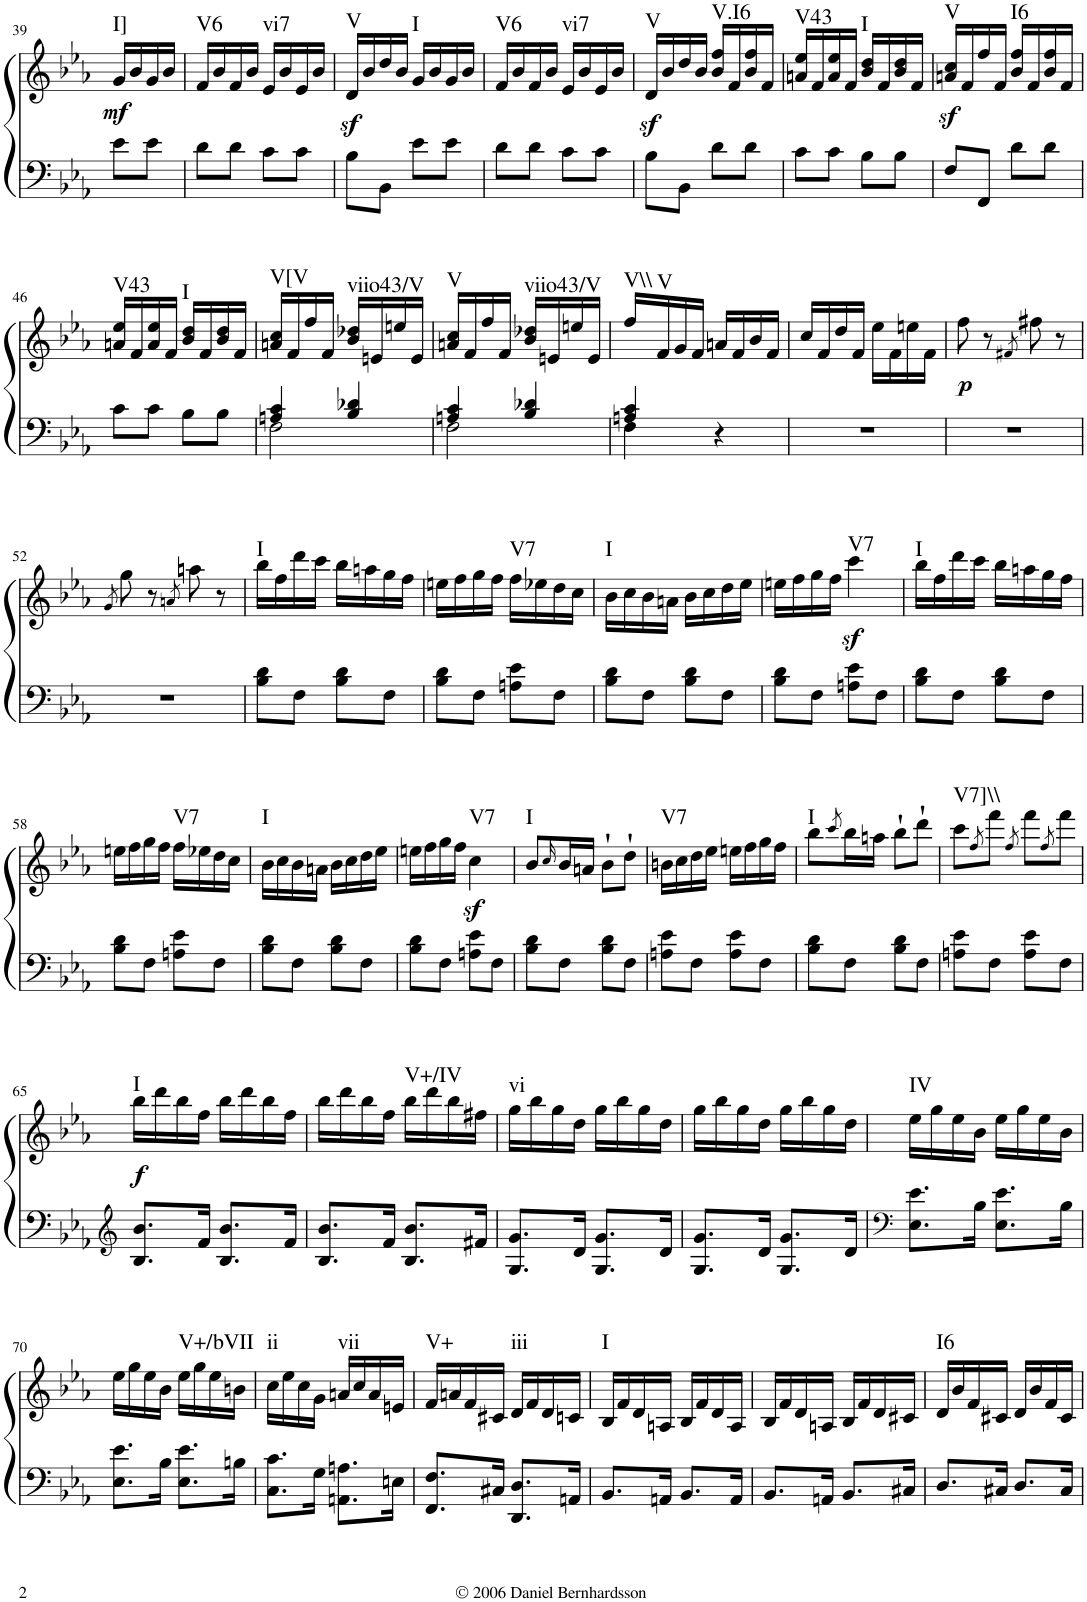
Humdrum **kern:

**kern	**kern	**dynam	**harte
*part1	*part1	*part1	*part1
*staff2	*staff1	*staff1/2	*
*I"Piano	*	*	*
*I'Pno.	*	*	*
!!LO:PB:g=z
*clefF4	*clefG2	*	*
*k[b-e-a-]	*k[b-e-a-]	*	*
*M2/4	*M2/4	*	*
=39	=39	=39	=39
!	!	!LO:DY:b	!LO:H:kt=I]
8e-\L	16g/LL	mf	N
.	16b-/	.	.
8e-\J	16g/	.	.
.	16b-/JJ	.	.
=40	=40	=40	=40
!	!	!	!LO:H:kt=V6
8d\L	16f/LL	.	N
.	16b-/	.	.
8d\J	16f/	.	.
.	16b-/JJ	.	.
!	!	!	!LO:H:kt=vi7
8c\L	16e-/LL	.	N
.	16b-/	.	.
8c\J	16e-/	.	.
.	16b-/JJ	.	.
=41	=41	=41	=41
!	!	!LO:DY:b	!LO:H:kt=V
8B-\L	16d/LL	sf	N
.	16b-/	.	.
8BB-\J	16dd/	.	.
.	16b-/JJ	.	.
!	!	!	!LO:H:kt=I
8e-\L	16g/LL	.	N
.	16b-/	.	.
8e-\J	16g/	.	.
.	16b-/JJ	.	.
=42	=42	=42	=42
!	!	!	!LO:H:kt=V6
8d\L	16f/LL	.	N
.	16b-/	.	.
8d\J	16f/	.	.
.	16b-/JJ	.	.
!	!	!	!LO:H:kt=vi7
8c\L	16e-/LL	.	N
.	16b-/	.	.
8c\J	16e-/	.	.
.	16b-/JJ	.	.
=43	=43	=43	=43
!	!	!LO:DY:b	!LO:H:kt=V
8B-\L	16d/LL	sf	N
.	16b-/	.	.
8BB-\J	16dd/	.	.
.	16b-/JJ	.	.
!	!	!	!LO:H:kt=V.I6
8d\L	16b-/ 16ff/LL	.	N
.	16f/	.	.
8d\J	16b-/ 16ff/	.	.
.	16f/JJ	.	.
=44	=44	=44	=44
!	!	!	!LO:H:kt=V43
8c\L	16an/ 16ee-/LL	.	N
.	16f/	.	.
8c\J	16a/ 16ee-/	.	.
.	16f/JJ	.	.
!	!	!	!LO:H:kt=I
8B-\L	16b-/ 16dd/LL	.	N
.	16f/	.	.
8B-\J	16b-/ 16dd/	.	.
.	16f/JJ	.	.
=45	=45	=45	=45
!	!	!LO:DY:b	!LO:H:kt=V
8F/L	16an/ 16cc/LL	sf	N
.	16f/	.	.
8FF/J	16ff/	.	.
.	16f/JJ	.	.
!	!	!	!LO:H:kt=I6
8d\L	16b-/ 16ff/LL	.	N
.	16f/	.	.
8d\J	16b-/ 16ff/	.	.
.	16f/JJ	.	.
!!LO:LB:g=z
=46	=46	=46	=46
!	!	!	!LO:H:kt=V43
8c\L	16an/ 16ee-/LL	.	N
.	16f/	.	.
8c\J	16a/ 16ee-/	.	.
.	16f/JJ	.	.
!	!	!	!LO:H:kt=I
8B-\L	16b-/ 16dd/LL	.	N
.	16f/	.	.
8B-\J	16b-/ 16dd/	.	.
.	16f/JJ	.	.
=47	=47	=47	=47
*^	*	*	*
!	!	!	!	!LO:H:kt=V[V
4An/ 4c/	2F\	16an/ 16cc/LL	.	N
.	.	16f/	.	.
.	.	16ff/	.	.
.	.	16f/JJ	.	.
!	!	!	!	!LO:H:kt=viio43/V
4B-/ 4d-X/	.	16b-/ 16dd-X/LL	.	N
.	.	16en/	.	.
.	.	16een/	.	.
.	.	16e/JJ	.	.
=48	=48	=48	=48	=48
!	!	!	!	!LO:H:kt=V
4An/ 4c/	2F\	16an/ 16cc/LL	.	N
.	.	16f/	.	.
.	.	16ff/	.	.
.	.	16f/JJ	.	.
!	!	!	!	!LO:H:kt=viio43/V
4B-/ 4d-X/	.	16b-/ 16dd-X/LL	.	N
.	.	16en/	.	.
.	.	16een/	.	.
.	.	16e/JJ	.	.
=49	=49	=49	=49	=49
!	!	!	!	!LO:H:kt=V\\
4An/ 4c/	4F\	16ff/LL	.	N
!	!	!	!	!LO:H:kt=V
.	.	16f/	.	N
.	.	16g/	.	.
.	.	16f/JJ	.	.
4r	4ryy	16an/LL	.	.
.	.	16f/	.	.
.	.	16b-/	.	.
.	.	16f/JJ	.	.
*v	*v	*	*	*
=50	=50	=50	=50
2r	16cc/LL	.	.
.	16f/	.	.
.	16dd/	.	.
.	16f/JJ	.	.
.	16ee-\LL	.	.
.	16f\	.	.
.	16een\	.	.
.	16f\JJ	.	.
=51	=51	=51	=51
!	!	!LO:DY:b	!
2r	8ff\	p	.
.	8r	.	.
.	8qf#X/	.	.
.	8ff#X\	.	.
.	8r	.	.
!!LO:LB:g=z
=52	=52	=52	=52
.	8qg/	.	.
2r	8gg\	.	.
.	8r	.	.
.	8qan/	.	.
.	8aan\	.	.
.	8r	.	.
=53	=53	=53	=53
!	!	!	!LO:H:kt=I
8B-\ 8d\L	16bb-\LL	.	N
.	16ff\	.	.
8F\J	16ddd\	.	.
.	16ccc\JJ	.	.
8B-\ 8d\L	16bb-\LL	.	.
.	16aan\	.	.
8F\J	16gg\	.	.
.	16ff\JJ	.	.
=54	=54	=54	=54
8B-\ 8d\L	16een\LL	.	.
.	16ff\	.	.
8F\J	16gg\	.	.
.	16ff\JJ	.	.
!	!	!	!LO:H:kt=V7
8An\ 8e-\L	16ff\LL	.	N
.	16ee-X\	.	.
8F\J	16dd\	.	.
.	16cc\JJ	.	.
=55	=55	=55	=55
!	!	!	!LO:H:kt=I
8B-\ 8d\L	16b-\LL	.	N
.	16cc\	.	.
8F\J	16b-\	.	.
.	16an\JJ	.	.
8B-\ 8d\L	16b-\LL	.	.
.	16cc\	.	.
8F\J	16dd\	.	.
.	16ee-\JJ	.	.
=56	=56	=56	=56
8B-\ 8d\L	16een\LL	.	.
.	16ff\	.	.
8F\J	16gg\	.	.
.	16ff\JJ	.	.
!	!	!LO:DY:b	!LO:H:kt=V7
8An\ 8e-\L	4ccc\	sf	N
8F\J	.	.	.
=57	=57	=57	=57
!	!	!	!LO:H:kt=I
8B-\ 8d\L	16bb-\LL	.	N
.	16ff\	.	.
8F\J	16ddd\	.	.
.	16ccc\JJ	.	.
8B-\ 8d\L	16bb-\LL	.	.
.	16aan\	.	.
8F\J	16gg\	.	.
.	16ff\JJ	.	.
!!LO:LB:g=z
=58	=58	=58	=58
8B-\ 8d\L	16een\LL	.	.
.	16ff\	.	.
8F\J	16gg\	.	.
.	16ff\JJ	.	.
!	!	!	!LO:H:kt=V7
8An\ 8e-\L	16ff\LL	.	N
.	16ee-X\	.	.
8F\J	16dd\	.	.
.	16cc\JJ	.	.
=59	=59	=59	=59
!	!	!	!LO:H:kt=I
8B-\ 8d\L	16b-\LL	.	N
.	16cc\	.	.
8F\J	16b-\	.	.
.	16an\JJ	.	.
8B-\ 8d\L	16b-\LL	.	.
.	16cc\	.	.
8F\J	16dd\	.	.
.	16ee-\JJ	.	.
=60	=60	=60	=60
8B-\ 8d\L	16een\LL	.	.
.	16ff\	.	.
8F\J	16gg\	.	.
.	16ff\JJ	.	.
!	!	!LO:DY:b	!LO:H:kt=V7
8An\ 8e-\L	4cc\	sf	N
8F\J	.	.	.
=61	=61	=61	=61
!	!	!	!LO:H:kt=I
8B-\ 8d\L	8b-/L	.	N
.	16qcc/	.	.
8F\J	16b-/L	.	.
.	16an/JJ	.	.
8B-\ 8d\L	8b-`\L	.	.
8F\J	8dd`\J	.	.
=62	=62	=62	=62
!	!	!	!LO:H:kt=V7
8An\ 8e-\L	16bn\LL	.	N
.	16cc\	.	.
8F\J	16dd\	.	.
.	16ee-\JJ	.	.
8A\ 8e-\L	16een\LL	.	.
.	16ff\	.	.
8F\J	16gg\	.	.
.	16ff\JJ	.	.
=63	=63	=63	=63
!	!	!	!LO:H:kt=I
8B-\ 8d\L	8bb-\L	.	N
.	8qccc/	.	.
8F\J	16bb-\L	.	.
.	16aan\JJ	.	.
8B-\ 8d\L	8bb-`\L	.	.
8F\J	8ddd`\J	.	.
=64	=64	=64	=64
!	!	!	!LO:H:kt=V7]\\
8An\ 8e-\L	8ccc\L	.	N
.	8qff/	.	.
8F\J	8fff\J	.	.
.	8qff/	.	.
8A\ 8e-\L	8fff\L	.	.
.	8qff/	.	.
8F\J	8fff\J	.	.
!!LO:LB:g=z
=65	=65	=65	=65
*clefG2	*	*	*
!	!	!LO:DY:b	!LO:H:kt=I
8.B-/ 8.b-/L	16bb-\LL	f	N
.	16ddd\	.	.
.	16bb-\	.	.
16f/Jk	16ff\JJ	.	.
8.B-/ 8.b-/L	16bb-\LL	.	.
.	16ddd\	.	.
.	16bb-\	.	.
16f/Jk	16ff\JJ	.	.
=66	=66	=66	=66
8.B-/ 8.b-/L	16bb-\LL	.	.
.	16ddd\	.	.
.	16bb-\	.	.
16f/Jk	16ff\JJ	.	.
!	!	!	!LO:H:kt=V+/IV
8.B-/ 8.b-/L	16bb-\LL	.	N
.	16ddd\	.	.
.	16bb-\	.	.
16f#X/Jk	16ff#X\JJ	.	.
=67	=67	=67	=67
!	!	!	!LO:H:kt=vi
8.G/ 8.g/L	16gg\LL	.	N
.	16bb-\	.	.
.	16gg\	.	.
16d/Jk	16dd\JJ	.	.
8.G/ 8.g/L	16gg\LL	.	.
.	16bb-\	.	.
.	16gg\	.	.
16d/Jk	16dd\JJ	.	.
=68	=68	=68	=68
8.G/ 8.g/L	16gg\LL	.	.
.	16bb-\	.	.
.	16gg\	.	.
16d/Jk	16dd\JJ	.	.
8.G/ 8.g/L	16gg\LL	.	.
.	16bb-\	.	.
.	16gg\	.	.
16d/Jk	16dd\JJ	.	.
=69	=69	=69	=69
*clefF4	*	*	*
!	!	!	!LO:H:kt=IV
8.E-\ 8.e-\L	16ee-\LL	.	N
.	16gg\	.	.
.	16ee-\	.	.
16B-\Jk	16b-\JJ	.	.
8.E-\ 8.e-\L	16ee-\LL	.	.
.	16gg\	.	.
.	16ee-\	.	.
16B-\Jk	16b-\JJ	.	.
!!LO:LB:g=z
=70	=70	=70	=70
8.E-\ 8.e-\L	16ee-\LL	.	.
.	16gg\	.	.
.	16ee-\	.	.
16B-\Jk	16b-\JJ	.	.
!	!	!	!LO:H:kt=V+/bVII
8.E-\ 8.e-\L	16ee-\LL	.	N
.	16gg\	.	.
.	16ee-\	.	.
16Bn\Jk	16bn\JJ	.	.
=71	=71	=71	=71
!	!	!	!LO:H:kt=ii
8.C\ 8.c\L	16cc\LL	.	N
.	16ee-\	.	.
.	16cc\	.	.
16G\Jk	16g\JJ	.	.
!	!	!	!LO:H:kt=vii
8.AAn\ 8.An\L	16an/LL	.	N
.	16cc/	.	.
.	16a/	.	.
16En\Jk	16en/JJ	.	.
=72	=72	=72	=72
!	!	!	!LO:H:kt=V+
8.FF/ 8.F/L	16f/LL	.	N
.	16an/	.	.
.	16f/	.	.
16C#X/Jk	16c#X/JJ	.	.
!	!	!	!LO:H:kt=iii
8.DD/ 8.D/L	16d/LL	.	N
.	16f/	.	.
.	16d/	.	.
16AAn/Jk	16cn/JJ	.	.
=73	=73	=73	=73
!	!	!	!LO:H:kt=I
8.BB-/L	16B-/LL	.	N
.	16f/	.	.
.	16d/	.	.
16AAn/Jk	16An/JJ	.	.
8.BB-/L	16B-/LL	.	.
.	16f/	.	.
.	16d/	.	.
16AA/Jk	16A/JJ	.	.
=74	=74	=74	=74
8.BB-/L	16B-/LL	.	.
.	16f/	.	.
.	16d/	.	.
16AAn/Jk	16An/JJ	.	.
8.BB-/L	16B-/LL	.	.
.	16f/	.	.
.	16d/	.	.
16C#X/Jk	16c#X/JJ	.	.
=75	=75	=75	=75
!	!	!	!LO:H:kt=I6
8.D/L	16d/LL	.	N
.	16b-/	.	.
.	16f/	.	.
16C#X/Jk	16c#X/JJ	.	.
8.D/L	16d/LL	.	.
.	16b-/	.	.
.	16f/	.	.
16C#/Jk	16c#/JJ	.	.
=	=	=	=
*-	*-	*-	*-
